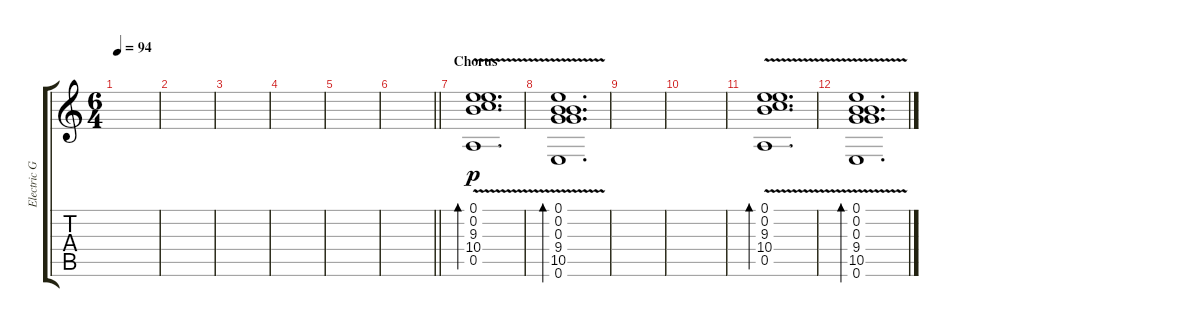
\track ("Electric Guitar" "Electric G") {instrument overdrivenguitar}
\staff {score tabs}
\tuning (E4 B3 G3 D3 A2 E2) {hide}
\ts (6 4)
\tempo 94
\clef g2
\ks c
|
|
|
|
|
\barLineRight lightlight
|
\section ("" "Chorus")
(0.1{v} 0.2{v} 9.3{v} 10.4{v} 0.5{v}).1{d bd 240 dy p balance 0 instrument distortionguitar} |
(0.1{v} 0.2{v} 0.3{v} 9.4{v} 10.5{v} 0.6{v}).1{d bd 480} |
|
|
(0.1{v} 0.2{v} 9.3{v} 10.4{v} 0.5{v}).1{d bd 240} |
(0.1{v} 0.2{v} 0.3{v} 9.4{v} 10.5{v} 0.6{v}).1{d bd 480}
